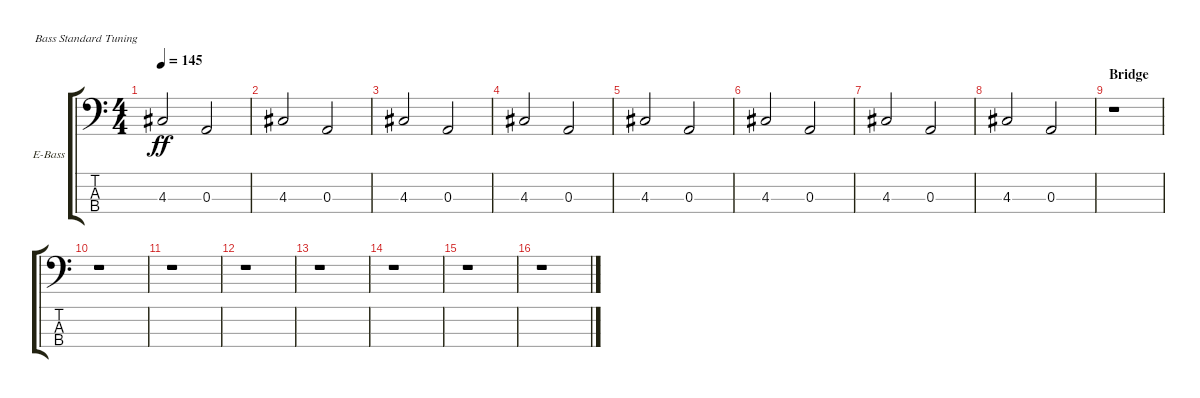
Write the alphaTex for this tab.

\defaultSystemsLayout 4
\bracketExtendMode groupsimilarinstruments
\firstSystemTrackNameOrientation horizontal
\otherSystemsTrackNameOrientation horizontal
\track ("Tom Warren" "E-Bass") {instrument electricbassfinger}
\staff {score tabs}
\tuning (G2 D2 A1 E1)
\ts (4 4)
\tempo 145
\clef f4
\scale
0.333333
\ks c
4.3.2{dy ff} 0.3.2 |
\scale
0.333333 4.3.2 0.3.2 |
\scale
0.333333 4.3.2 0.3.2 |
\scale
0.333333 4.3.2 0.3.2 |
\scale
0.333333 4.3.2 0.3.2 |
\scale
0.333333 4.3.2 0.3.2 |
\scale
0.333333 4.3.2 0.3.2 |
\scale
0.333333 4.3.2 0.3.2 |
\section ("" "Bridge")
\scale
0.333333 r.1 |
\scale
0.333333 r.1 |
\scale
0.333333 r.1 |
\scale
0.333333 r.1 |
\scale
0.333333 r.1 |
\scale
0.333333 r.1 |
\scale
0.333333 r.1 |
\scale
0.333333 r.1
